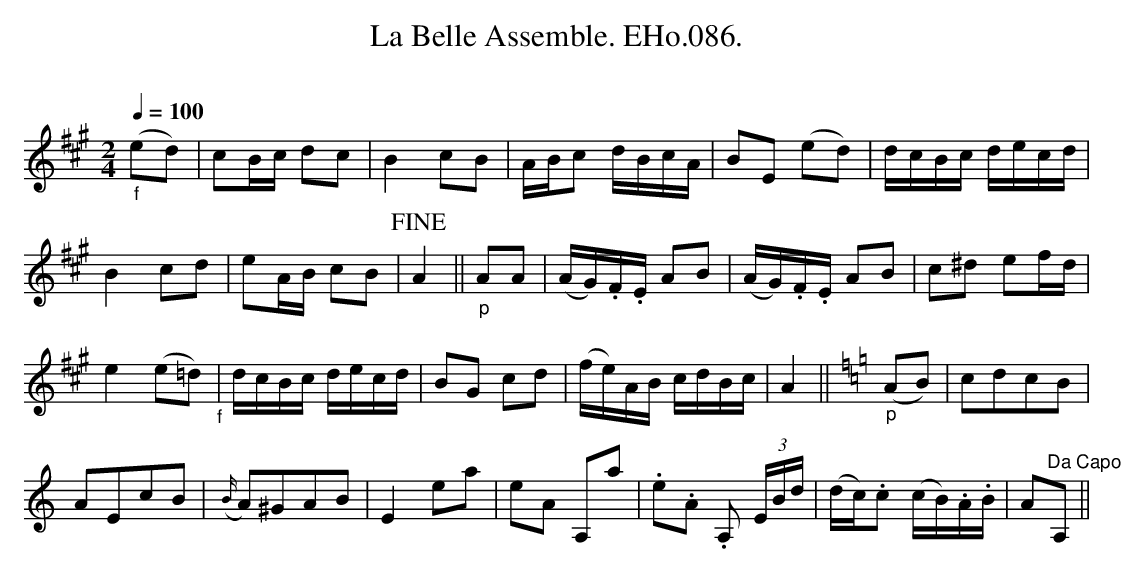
X:1
T:La Belle Assemble. EHo.086.
M:2/4
L:1/8
Q:1/4=100
O:
K:A
"_f"(ed) | cB/c/ dc | B2cB | A/B/c d/B/c/A/ | BE (ed) | d/c/B/c/ d/e/c/d/ |
trillB2 cd | eA/B/ cB | !fine!A2 || "_p"AA | (A/G/).F/.E/ AB | (A/G/).F/.E/ AB | c^d ef/d/ |
e2(e=d)"_f" | d/c/B/c/ d/e/c/d/ | BG cd | (f/e/)A/B/ c/d/B/c/ | A2 || [K:Am]"_p"(AB) | cdcB |
AEcB | ({B/} A)^GAB | E2ea | eA A,a | .e.A .A, (3E/B/d/ | (d/c/).c (c/B/).A/.B/ | A"Da Capo"A, ||
